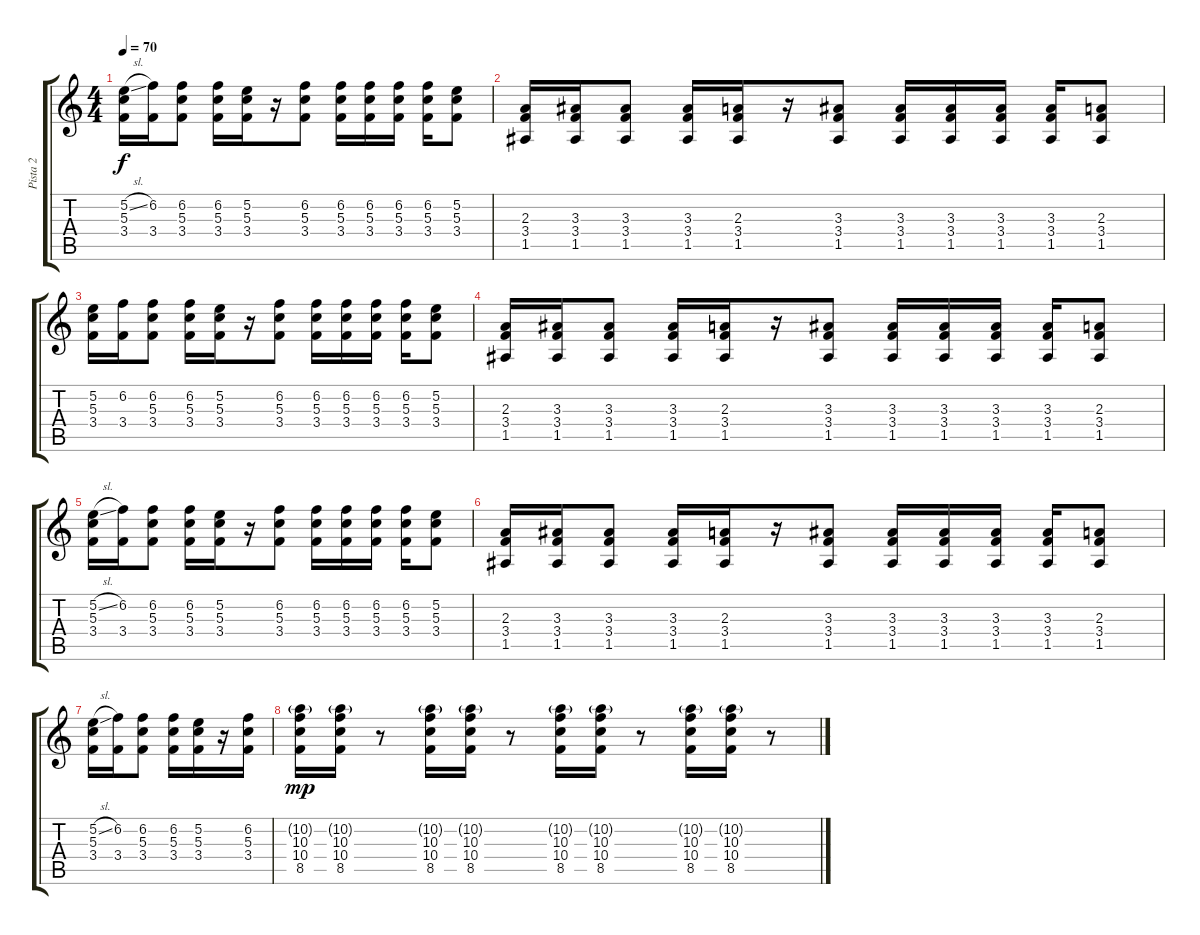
\track ("Pista 2" "Pista 2") {instrument distortionguitar}
\staff {score tabs}
\tuning (E4 B3 G3 D3 A2 E2) {hide}
\ts (4 4)
\tempo 70
\clef g2
\ks c
(5.2{sl} 5.3 3.4).16{dy f volume 13} (6.2 3.4).16 (6.2 5.3 3.4).8 (6.2 5.3 3.4).16 (5.2 5.3 3.4).16 r.16 (6.2 5.3 3.4).8 (6.2 5.3 3.4).16 (6.2 5.3 3.4).16 (6.2 5.3 3.4).16 (6.2 5.3 3.4).16 (5.2 5.3 3.4).8 |
(2.3 3.4 1.5).16 (3.3 3.4 1.5).16 (3.3 3.4 1.5).8 (3.3 3.4 1.5).16 (2.3 3.4 1.5).16 r.16 (3.3 3.4 1.5).8 (3.3 3.4 1.5).16 (3.3 3.4 1.5).16 (3.3 3.4 1.5).16 (3.3 3.4 1.5).16 (2.3 3.4 1.5).8 |
(5.2 5.3 3.4).16 (6.2 3.4).16 (6.2 5.3 3.4).8 (6.2 5.3 3.4).16 (5.2 5.3 3.4).16 r.16 (6.2 5.3 3.4).8 (6.2 5.3 3.4).16 (6.2 5.3 3.4).16 (6.2 5.3 3.4).16 (6.2 5.3 3.4).16 (5.2 5.3 3.4).8 |
(2.3 3.4 1.5).16 (3.3 3.4 1.5).16 (3.3 3.4 1.5).8 (3.3 3.4 1.5).16 (2.3 3.4 1.5).16 r.16 (3.3 3.4 1.5).8 (3.3 3.4 1.5).16 (3.3 3.4 1.5).16 (3.3 3.4 1.5).16 (3.3 3.4 1.5).16 (2.3 3.4 1.5).8 |
(5.2{sl} 5.3 3.4).16 (6.2 3.4).16 (6.2 5.3 3.4).8 (6.2 5.3 3.4).16 (5.2 5.3 3.4).16 r.16 (6.2 5.3 3.4).8 (6.2 5.3 3.4).16 (6.2 5.3 3.4).16 (6.2 5.3 3.4).16 (6.2 5.3 3.4).16 (5.2 5.3 3.4).8 |
(2.3 3.4 1.5).16 (3.3 3.4 1.5).16 (3.3 3.4 1.5).8 (3.3 3.4 1.5).16 (2.3 3.4 1.5).16 r.16 (3.3 3.4 1.5).8 (3.3 3.4 1.5).16 (3.3 3.4 1.5).16 (3.3 3.4 1.5).16 (3.3 3.4 1.5).16 (2.3 3.4 1.5).8 |
(5.2{sl} 5.3 3.4).16 (6.2 3.4).16 (6.2 5.3 3.4).8 (6.2 5.3 3.4).16 (5.2 5.3 3.4).16 r.16 (6.2 5.3 3.4).16 |
(10.2{g} 10.3 10.4 8.5).16{dy mp} (10.2{g} 10.3 10.4 8.5).16 r.8 (10.2{g} 10.3 10.4 8.5).16 (10.2{g} 10.3 10.4 8.5).16 r.8 (10.2{g} 10.3 10.4 8.5).16 (10.2{g} 10.3 10.4 8.5).16 r.8 (10.2{g} 10.3 10.4 8.5).16 (10.2{g} 10.3 10.4 8.5).16 r.8
